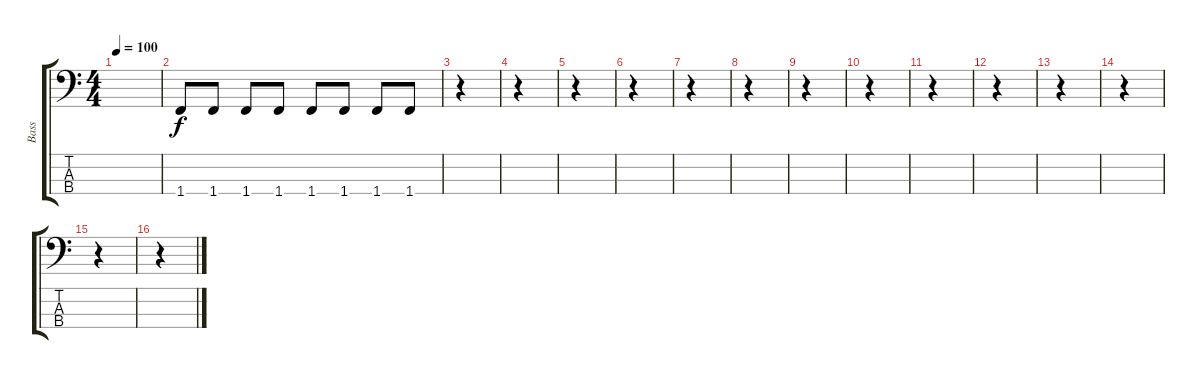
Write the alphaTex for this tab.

\track ("Bass" "Bass") {instrument electricbasspick}
\staff {score tabs}
\tuning (G2 D2 A1 E1) {hide}
\ts (4 4)
\tempo 100
\clef f4
\ks c
|
1.4.8 1.4.8 1.4.8 1.4.8 1.4.8 1.4.8 1.4.8 1.4.8 |
r.4 |
r.4 |
r.4 |
r.4 |
r.4 |
r.4 |
r.4 |
r.4 |
r.4 |
r.4 |
r.4 |
r.4 |
r.4 |
r.4
